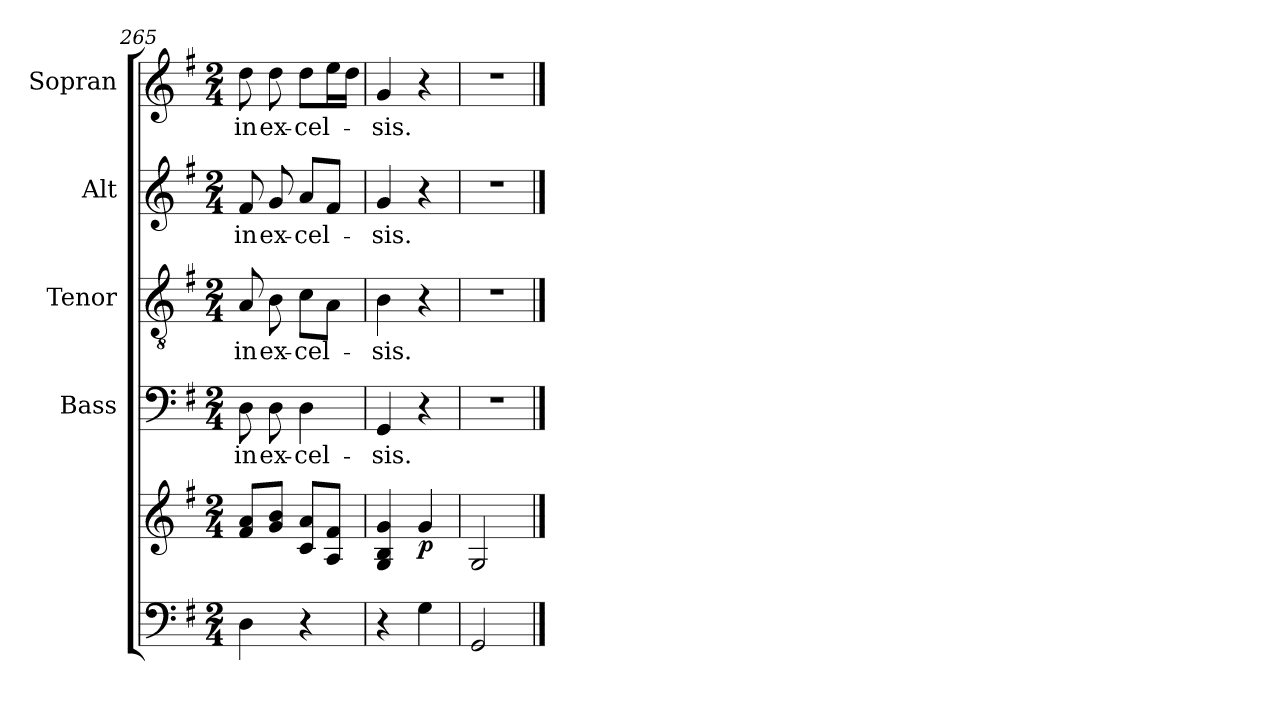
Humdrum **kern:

**kern	**kern	**dynam	**kern	**text	**kern	**text	**kern	**text	**kern	**text
*part5	*part5	*part5	*part4	*part4	*part3	*part3	*part2	*part2	*part1	*part1
*staff6	*staff5	*staff5/6	*staff4	*staff4	*staff3	*staff3	*staff2	*staff2	*staff1	*staff1
*	*	*	*I"Bass	*	*I"Tenor	*	*I"Alt	*	*I"Sopran	*
*	*	*	*I'B.	*	*I'T.	*	*I'A.	*	*I'S.	*
*clefF4	*clefG2	*	*clefF4	*	*clefGv2	*	*clefG2	*	*clefG2	*
*k[f#]	*k[f#]	*	*k[f#]	*	*k[f#]	*	*k[f#]	*	*k[f#]	*
*G:	*G:	*	*G:	*	*G:	*	*G:	*	*G:	*
*M2/4	*M2/4	*	*M2/4	*	*M2/4	*	*M2/4	*	*M2/4	*
=265	=265	=265	=265	=265	=265	=265	=265	=265	=265	=265
!	!	!	!	!LO:LY:b	!	!LO:LY:b	!	!LO:LY:b	!	!LO:LY:b
4D\	8f#/ 8a/L	.	8D\	in	8A/	in	8f#/	in	8dd\	in
!	!	!	!	!LO:LY:b	!	!LO:LY:b	!	!LO:LY:b	!	!LO:LY:b
.	8g/ 8b/J	.	8D\	ex-	8B\	ex-	8g/	ex-	8dd\	ex-
!	!	!	!	!LO:LY:b	!	!LO:LY:b	!	!LO:LY:b	!	!LO:LY:b
4r	8c/ 8a/L	.	4D\	-cel-	8c\L	-cel-	8a/L	-cel-	8dd\L	-cel-
.	8A/ 8f#/J	.	.	.	8A\J	.	8f#/J	.	16ee\L	.
.	.	.	.	.	.	.	.	.	16dd\JJ	.
=266	=266	=266	=266	=266	=266	=266	=266	=266	=266	=266
!	!	!	!	!LO:LY:b	!	!LO:LY:b	!	!LO:LY:b	!	!LO:LY:b
4r	4G/ 4B/ 4g/	.	4GG/	-sis.	4B\	-sis.	4g/	-sis.	4g/	-sis.
!	!	!LO:DY:b	!	!	!	!	!	!	!	!
4G\	4g/	p	4r	.	4r	.	4r	.	4r	.
=267	=267	=267	=267	=267	=267	=267	=267	=267	=267	=267
2GG/	2G/	.	2r	.	2r	.	2r	.	2r	.
==	==	==	==	==	==	==	==	==	==	==
*-	*-	*-	*-	*-	*-	*-	*-	*-	*-	*-
